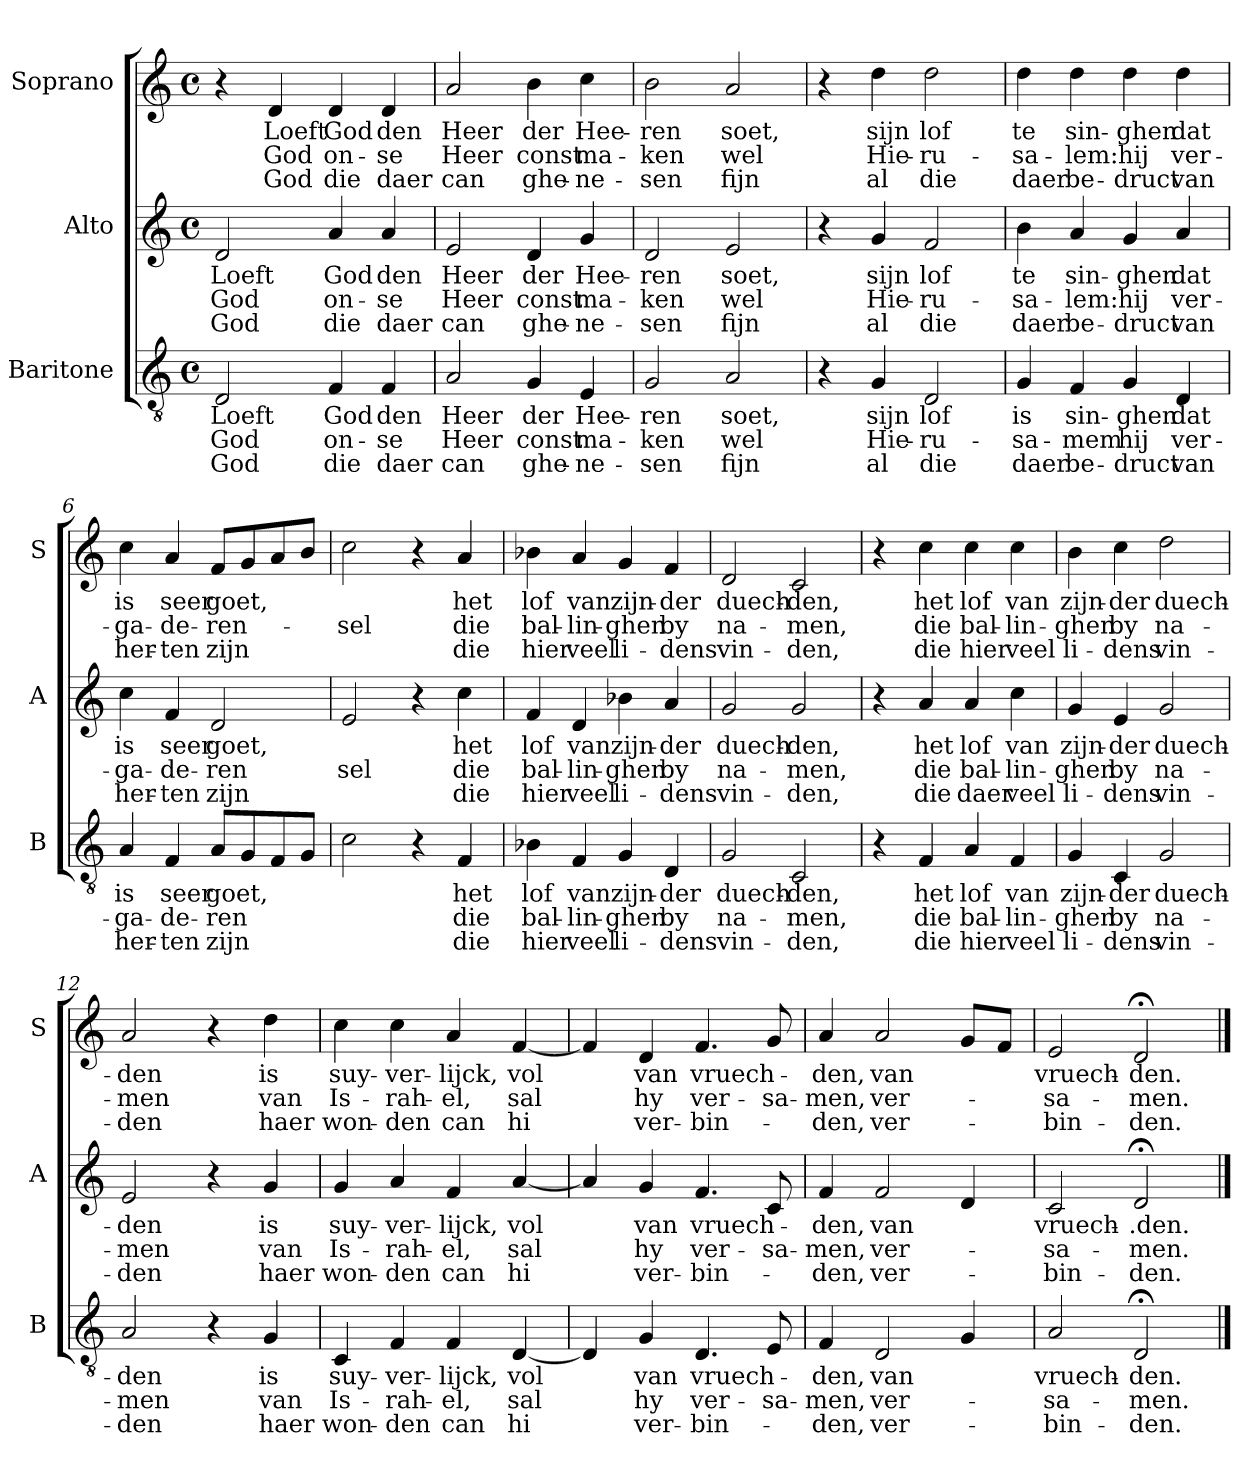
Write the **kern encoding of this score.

**kern	**text	**text	**text	**kern	**text	**text	**text	**kern	**text	**text	**text
*part3	*part3	*part3	*part3	*part2	*part2	*part2	*part2	*part1	*part1	*part1	*part1
*staff3	*staff3	*staff3	*staff3	*staff2	*staff2	*staff2	*staff2	*staff1	*staff1	*staff1	*staff1
*I"Baritone	*	*	*	*I"Alto	*	*	*	*I"Soprano	*	*	*
*I'B	*	*	*	*I'A	*	*	*	*I'S	*	*	*
*clefGv2	*	*	*	*clefG2	*	*	*	*clefG2	*	*	*
*k[]	*	*	*	*k[]	*	*	*	*k[]	*	*	*
*C:	*	*	*	*C:	*	*	*	*C:	*	*	*
*M4/4	*	*	*	*M4/4	*	*	*	*M4/4	*	*	*
*met(c)	*	*	*	*met(c)	*	*	*	*met(c)	*	*	*
=1	=1	=1	=1	=1	=1	=1	=1	=1	=1	=1	=1
!	!LO:LY:b	!LO:LY:b	!LO:LY:b	!	!LO:LY:b	!LO:LY:b	!LO:LY:b	!	!	!	!
2D/	Loeft	God	God	2d/	Loeft	God	God	4r	.	.	.
!	!	!	!	!	!	!	!	!	!LO:LY:b	!LO:LY:b	!LO:LY:b
.	.	.	.	.	.	.	.	4d/	Loeft	God	God
!	!LO:LY:b	!LO:LY:b	!LO:LY:b	!	!LO:LY:b	!LO:LY:b	!LO:LY:b	!	!LO:LY:b	!LO:LY:b	!LO:LY:b
4F/	God	on-	die	4a/	God	on-	die	4d/	God	on-	die
!	!LO:LY:b	!LO:LY:b	!LO:LY:b	!	!LO:LY:b	!LO:LY:b	!LO:LY:b	!	!LO:LY:b	!LO:LY:b	!LO:LY:b
4F/	den	-se	daer	4a/	den	-se	daer	4d/	den	-se	daer
=2	=2	=2	=2	=2	=2	=2	=2	=2	=2	=2	=2
!	!LO:LY:b	!LO:LY:b	!LO:LY:b	!	!LO:LY:b	!LO:LY:b	!LO:LY:b	!	!LO:LY:b	!LO:LY:b	!LO:LY:b
2A/	Heer	Heer	can	2e/	Heer	Heer	can	2a/	Heer	Heer	can
!	!LO:LY:b	!LO:LY:b	!LO:LY:b	!	!LO:LY:b	!LO:LY:b	!LO:LY:b	!	!LO:LY:b	!LO:LY:b	!LO:LY:b
4G/	der	const	ghe-	4d/	der	const	ghe-	4b\	der	const	ghe-
!	!LO:LY:b	!LO:LY:b	!LO:LY:b	!	!LO:LY:b	!LO:LY:b	!LO:LY:b	!	!LO:LY:b	!LO:LY:b	!LO:LY:b
4E/	Hee-	ma-	-ne-	4g/	Hee-	ma-	-ne-	4cc\	Hee-	ma-	-ne-
=3	=3	=3	=3	=3	=3	=3	=3	=3	=3	=3	=3
!	!LO:LY:b	!LO:LY:b	!LO:LY:b	!	!LO:LY:b	!LO:LY:b	!LO:LY:b	!	!LO:LY:b	!LO:LY:b	!LO:LY:b
2G/	-ren	-ken	-sen	2d/	-ren	-ken	-sen	2b\	-ren	-ken	-sen
!	!LO:LY:b	!LO:LY:b	!LO:LY:b	!	!LO:LY:b	!LO:LY:b	!LO:LY:b	!	!LO:LY:b	!LO:LY:b	!LO:LY:b
2A/	soet,	wel	fijn	2e/	soet,	wel	fijn	2a/	soet,	wel	fijn
=4	=4	=4	=4	=4	=4	=4	=4	=4	=4	=4	=4
4r	.	.	.	4r	.	.	.	4r	.	.	.
!	!LO:LY:b	!LO:LY:b	!LO:LY:b	!	!LO:LY:b	!LO:LY:b	!LO:LY:b	!	!LO:LY:b	!LO:LY:b	!LO:LY:b
4G/	sijn	Hie-	al	4g/	sijn	Hie-	al	4dd\	sijn	Hie-	al
!	!LO:LY:b	!LO:LY:b	!LO:LY:b	!	!LO:LY:b	!LO:LY:b	!LO:LY:b	!	!LO:LY:b	!LO:LY:b	!LO:LY:b
2D/	lof	-ru-	die	2f/	lof	-ru-	die	2dd\	lof	-ru-	die
!!LO:LB:g=z
=5	=5	=5	=5	=5	=5	=5	=5	=5	=5	=5	=5
!	!LO:LY:b	!LO:LY:b	!LO:LY:b	!	!LO:LY:b	!LO:LY:b	!LO:LY:b	!	!LO:LY:b	!LO:LY:b	!LO:LY:b
4G/	is	-sa-	daer	4b\	te	-sa-	daer	4dd\	te	-sa-	daer
!	!LO:LY:b	!LO:LY:b	!LO:LY:b	!	!LO:LY:b	!LO:LY:b	!LO:LY:b	!	!LO:LY:b	!LO:LY:b	!LO:LY:b
4F/	sin-	-mem	be-	4a/	sin-	-lem:	be-	4dd\	sin-	-lem:	be-
!	!LO:LY:b	!LO:LY:b	!LO:LY:b	!	!LO:LY:b	!LO:LY:b	!LO:LY:b	!	!LO:LY:b	!LO:LY:b	!LO:LY:b
4G/	-ghen	hij	-druct	4g/	-ghen	hij	-druct	4dd\	-ghen	hij	-druct
!	!LO:LY:b	!LO:LY:b	!LO:LY:b	!	!LO:LY:b	!LO:LY:b	!LO:LY:b	!	!LO:LY:b	!LO:LY:b	!LO:LY:b
4D/	dat	ver-	van	4a/	dat	ver-	van	4dd\	dat	ver-	van
=6	=6	=6	=6	=6	=6	=6	=6	=6	=6	=6	=6
!	!LO:LY:b	!LO:LY:b	!LO:LY:b	!	!LO:LY:b	!LO:LY:b	!LO:LY:b	!	!LO:LY:b	!LO:LY:b	!LO:LY:b
4A/	is	-ga-	her-	4cc\	is	-ga-	her-	4cc\	is	-ga-	her-
!	!LO:LY:b	!LO:LY:b	!LO:LY:b	!	!LO:LY:b	!LO:LY:b	!LO:LY:b	!	!LO:LY:b	!LO:LY:b	!LO:LY:b
4F/	seer	-de-	-ten	4f/	seer	-de-	-ten	4a/	seer	-de-	-ten
!	!LO:LY:b	!LO:LY:b	!LO:LY:b	!	!LO:LY:b	!LO:LY:b	!LO:LY:b	!	!LO:LY:b	!LO:LY:b	!LO:LY:b
8A/L	goet,	-ren	zijn	2d/	goet,	-ren	zijn	8f/L	goet,	-ren-	zijn
8G/	.	.	.	.	.	.	.	8g/	.	.	.
8F/	.	.	.	.	.	.	.	8a/	.	.	.
8G/J	.	.	.	.	.	.	.	8b/J	.	.	.
=7	=7	=7	=7	=7	=7	=7	=7	=7	=7	=7	=7
!	!	!	!	!	!	!LO:LY:b	!	!	!	!LO:LY:b	!
2c\	.	.	.	2e/	.	sel	.	2cc\	.	-sel	.
4r	.	.	.	4r	.	.	.	4r	.	.	.
!	!LO:LY:b	!LO:LY:b	!LO:LY:b	!	!LO:LY:b	!LO:LY:b	!LO:LY:b	!	!LO:LY:b	!LO:LY:b	!LO:LY:b
4F/	het	die	die	4cc\	het	die	die	4a/	het	die	die
=8	=8	=8	=8	=8	=8	=8	=8	=8	=8	=8	=8
!	!LO:LY:b	!LO:LY:b	!LO:LY:b	!	!LO:LY:b	!LO:LY:b	!LO:LY:b	!	!LO:LY:b	!LO:LY:b	!LO:LY:b
4B-X\	lof	bal-	hier	4f/	lof	bal-	hier	4b-X\	lof	bal-	hier
!	!LO:LY:b	!LO:LY:b	!LO:LY:b	!	!LO:LY:b	!LO:LY:b	!LO:LY:b	!	!LO:LY:b	!LO:LY:b	!LO:LY:b
4F/	van	-lin-	veel	4d/	van	-lin-	veel	4a/	van	-lin-	veel
!	!LO:LY:b	!LO:LY:b	!LO:LY:b	!	!LO:LY:b	!LO:LY:b	!LO:LY:b	!	!LO:LY:b	!LO:LY:b	!LO:LY:b
4G/	zijn-	-ghen	li-	4b-X\	zijn-	-ghen	li-	4g/	zijn-	-ghen	li-
!	!LO:LY:b	!LO:LY:b	!LO:LY:b	!	!LO:LY:b	!LO:LY:b	!LO:LY:b	!	!LO:LY:b	!LO:LY:b	!LO:LY:b
4D/	-der	by	-dens	4a/	-der	by	-dens	4f/	-der	by	-dens
!!LO:PB:g=z
=9	=9	=9	=9	=9	=9	=9	=9	=9	=9	=9	=9
!	!LO:LY:b	!LO:LY:b	!LO:LY:b	!	!LO:LY:b	!LO:LY:b	!LO:LY:b	!	!LO:LY:b	!LO:LY:b	!LO:LY:b
2G/	duech-	na-	vin-	2g/	duech-	na-	vin-	2d/	duech-	na-	vin-
!	!LO:LY:b	!LO:LY:b	!LO:LY:b	!	!LO:LY:b	!LO:LY:b	!LO:LY:b	!	!LO:LY:b	!LO:LY:b	!LO:LY:b
2C/	-den,	-men,	-den,	2g/	-den,	-men,	-den,	2c/	-den,	-men,	-den,
=10	=10	=10	=10	=10	=10	=10	=10	=10	=10	=10	=10
4r	.	.	.	4r	.	.	.	4r	.	.	.
!	!LO:LY:b	!LO:LY:b	!LO:LY:b	!	!LO:LY:b	!LO:LY:b	!LO:LY:b	!	!LO:LY:b	!LO:LY:b	!LO:LY:b
4F/	het	die	die	4a/	het	die	die	4cc\	het	die	die
!	!LO:LY:b	!LO:LY:b	!LO:LY:b	!	!LO:LY:b	!LO:LY:b	!LO:LY:b	!	!LO:LY:b	!LO:LY:b	!LO:LY:b
4A/	lof	bal-	hier	4a/	lof	bal-	daer	4cc\	lof	bal-	hier
!	!LO:LY:b	!LO:LY:b	!LO:LY:b	!	!LO:LY:b	!LO:LY:b	!LO:LY:b	!	!LO:LY:b	!LO:LY:b	!LO:LY:b
4F/	van	-lin-	veel	4cc\	van	-lin-	veel	4cc\	van	-lin-	veel
=11	=11	=11	=11	=11	=11	=11	=11	=11	=11	=11	=11
!	!LO:LY:b	!LO:LY:b	!LO:LY:b	!	!LO:LY:b	!LO:LY:b	!LO:LY:b	!	!LO:LY:b	!LO:LY:b	!LO:LY:b
4G/	zijn-	-ghen	li-	4g/	zijn-	-ghen	li-	4b\	zijn-	-ghen	li-
!	!LO:LY:b	!LO:LY:b	!LO:LY:b	!	!LO:LY:b	!LO:LY:b	!LO:LY:b	!	!LO:LY:b	!LO:LY:b	!LO:LY:b
4C/	-der	by	-dens	4e/	-der	by	-dens	4cc\	-der	by	-dens
!	!LO:LY:b	!LO:LY:b	!LO:LY:b	!	!LO:LY:b	!LO:LY:b	!LO:LY:b	!	!LO:LY:b	!LO:LY:b	!LO:LY:b
2G/	duech-	na-	vin-	2g/	duech-	na-	vin-	2dd\	duech-	na-	vin-
=12	=12	=12	=12	=12	=12	=12	=12	=12	=12	=12	=12
!	!LO:LY:b	!LO:LY:b	!LO:LY:b	!	!LO:LY:b	!LO:LY:b	!LO:LY:b	!	!LO:LY:b	!LO:LY:b	!LO:LY:b
2A/	-den	-men	-den	2e/	-den	-men	-den	2a/	-den	-men	-den
4r	.	.	.	4r	.	.	.	4r	.	.	.
!	!LO:LY:b	!LO:LY:b	!LO:LY:b	!	!LO:LY:b	!LO:LY:b	!LO:LY:b	!	!LO:LY:b	!LO:LY:b	!LO:LY:b
4G/	is	van	haer	4g/	is	van	haer	4dd\	is	van	haer
!!LO:LB:g=z
=13	=13	=13	=13	=13	=13	=13	=13	=13	=13	=13	=13
!	!LO:LY:b	!LO:LY:b	!LO:LY:b	!	!LO:LY:b	!LO:LY:b	!LO:LY:b	!	!LO:LY:b	!LO:LY:b	!LO:LY:b
4C/	suy-	Is-	won-	4g/	suy-	Is-	won-	4cc\	suy-	Is-	won-
!	!LO:LY:b	!LO:LY:b	!LO:LY:b	!	!LO:LY:b	!LO:LY:b	!LO:LY:b	!	!LO:LY:b	!LO:LY:b	!LO:LY:b
4F/	-ver-	-rah-	-den	4a/	-ver-	-rah-	-den	4cc\	-ver-	-rah-	-den
!	!LO:LY:b	!LO:LY:b	!LO:LY:b	!	!LO:LY:b	!LO:LY:b	!LO:LY:b	!	!LO:LY:b	!LO:LY:b	!LO:LY:b
4F/	-lijck,	-el,	can	4f/	-lijck,	-el,	can	4a/	-lijck,	-el,	can
!	!LO:LY:b	!LO:LY:b	!LO:LY:b	!	!LO:LY:b	!LO:LY:b	!LO:LY:b	!	!LO:LY:b	!LO:LY:b	!LO:LY:b
[4D/	vol	sal	hi	[4a/	vol	sal	hi	[4f/	vol	sal	hi
=14	=14	=14	=14	=14	=14	=14	=14	=14	=14	=14	=14
4D/]	.	.	.	4a/]	.	.	.	4f/]	.	.	.
!	!LO:LY:b	!LO:LY:b	!LO:LY:b	!	!LO:LY:b	!LO:LY:b	!LO:LY:b	!	!LO:LY:b	!LO:LY:b	!LO:LY:b
4G/	van	hy	ver-	4g/	van	hy	ver-	4d/	van	hy	ver-
!	!LO:LY:b	!LO:LY:b	!LO:LY:b	!	!LO:LY:b	!LO:LY:b	!LO:LY:b	!	!LO:LY:b	!LO:LY:b	!LO:LY:b
4.D/	vruech-	ver-	-bin-	4.f/	vruech-	ver-	-bin-	4.f/	vruech-	ver-	-bin-
!	!	!LO:LY:b	!	!	!	!LO:LY:b	!	!	!	!LO:LY:b	!
8E/	.	-sa-	.	8c/	.	-sa-	.	8g/	.	-sa-	.
=15	=15	=15	=15	=15	=15	=15	=15	=15	=15	=15	=15
!	!LO:LY:b	!LO:LY:b	!LO:LY:b	!	!LO:LY:b	!LO:LY:b	!LO:LY:b	!	!LO:LY:b	!LO:LY:b	!LO:LY:b
4F/	-den,	-men,	-den,	4f/	-den,	-men,	-den,	4a/	-den,	-men,	-den,
!	!LO:LY:b	!LO:LY:b	!LO:LY:b	!	!LO:LY:b	!LO:LY:b	!LO:LY:b	!	!LO:LY:b	!LO:LY:b	!LO:LY:b
2D/	van	ver-	ver-	2f/	van	ver-	ver-	2a/	van	ver-	ver-
4G/	.	.	.	4d/	.	.	.	8g/L	.	.	.
.	.	.	.	.	.	.	.	8f/J	.	.	.
=16	=16	=16	=16	=16	=16	=16	=16	=16	=16	=16	=16
!	!LO:LY:b	!LO:LY:b	!LO:LY:b	!	!LO:LY:b	!LO:LY:b	!LO:LY:b	!	!LO:LY:b	!LO:LY:b	!LO:LY:b
2A/	vruech-	-sa-	-bin-	2c/	vruech-	-sa-	-bin-	2e/	vruech-	-sa-	-bin-
!	!LO:LY:b	!LO:LY:b	!LO:LY:b	!	!LO:LY:b	!LO:LY:b	!LO:LY:b	!	!LO:LY:b	!LO:LY:b	!LO:LY:b
2D;</	-den.	-men.	-den.	2d;</	-.den.	-men.	-den.	2d;</	-den.	-men.	-den.
==	==	==	==	==	==	==	==	==	==	==	==
*-	*-	*-	*-	*-	*-	*-	*-	*-	*-	*-	*-
